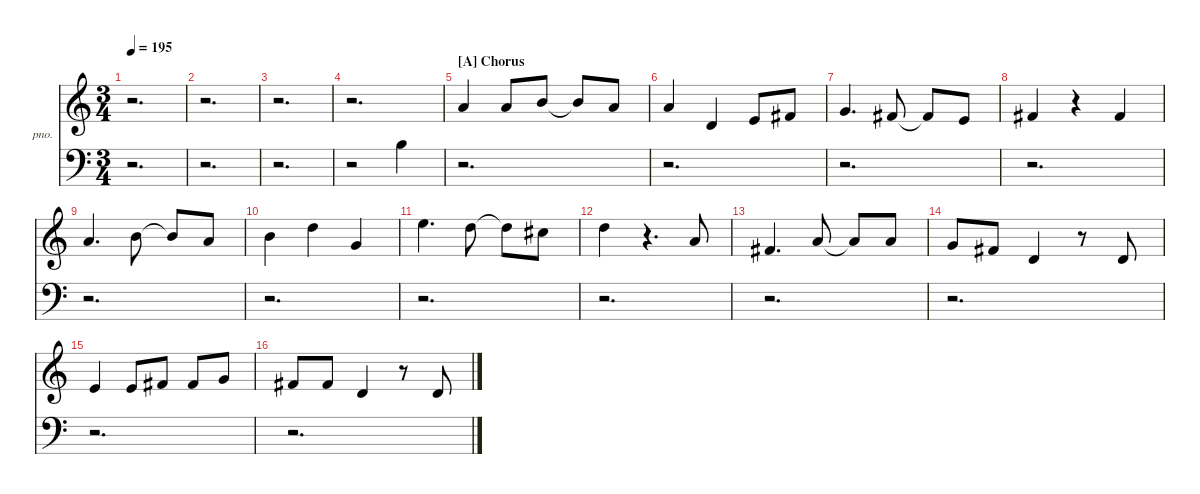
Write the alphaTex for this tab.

\hideDynamics
\bracketExtendMode nobrackets
\firstSystemTrackNameOrientation horizontal
\track ("Chorus" "pno.") {instrument acousticgrandpiano}
\staff {score}
\tuning (E4 B3 G3 D3 A2 E2)
\ts (3 4)
\tempo 195
\clef g2
\ks aminor
r.2{d dy ff} |
r.2{d} |
r.2{d} |
r.2{d} |
\section ("A" "Chorus")
5.1.4 5.1.8 7.1.8 7.1{t}.8 5.1.8 |
5.1.4 3.2.4 0.1.8 2.1{acc #}.8 |
3.1.4{d} 2.1{acc #}.8 2.1{t acc #}.8 0.1.8 |
2.1{acc #}.4 r.4 2.1{acc #}.4 |
5.1.4{d} 7.1.8 7.1{t}.8 5.1.8 |
7.1.4 10.1.4 8.2.4 |
12.1.4{d} 10.1.8 10.1{t}.8 9.1{acc #}.8 |
10.1.4 r.4{d} 5.1.8 |
2.1{acc #}.4{d} 5.1.8 5.1{t}.8 5.1.8 |
3.1.8 2.1{acc #}.8 3.2.4 r.8 3.2.8 |
0.1.4 0.1.8 2.1{acc #}.8 2.1{acc #}.8 3.1.8 |
2.1{acc #}.8 2.1{acc #}.8 3.2.4 r.8 3.2.8
\staff {score}
\tuning (G2 D2 A1 E1 B0)
\clef f4
\ottava regular
\simile none
\ks aminor
r.2{d dy ff beam Down} |
r.2{d beam Down} |
r.2{d beam Down} |
r.2{beam Down} 16.1.4{beam Down} |
r.2{d beam Down} |
r.2{d beam Down} |
r.2{d beam Down} |
r.2{d beam Down} |
r.2{d beam Down} |
r.2{d beam Down} |
r.2{d beam Down} |
r.2{d beam Down} |
r.2{d beam Down} |
r.2{d beam Down} |
r.2{d beam Down} |
r.2{d beam Down}
